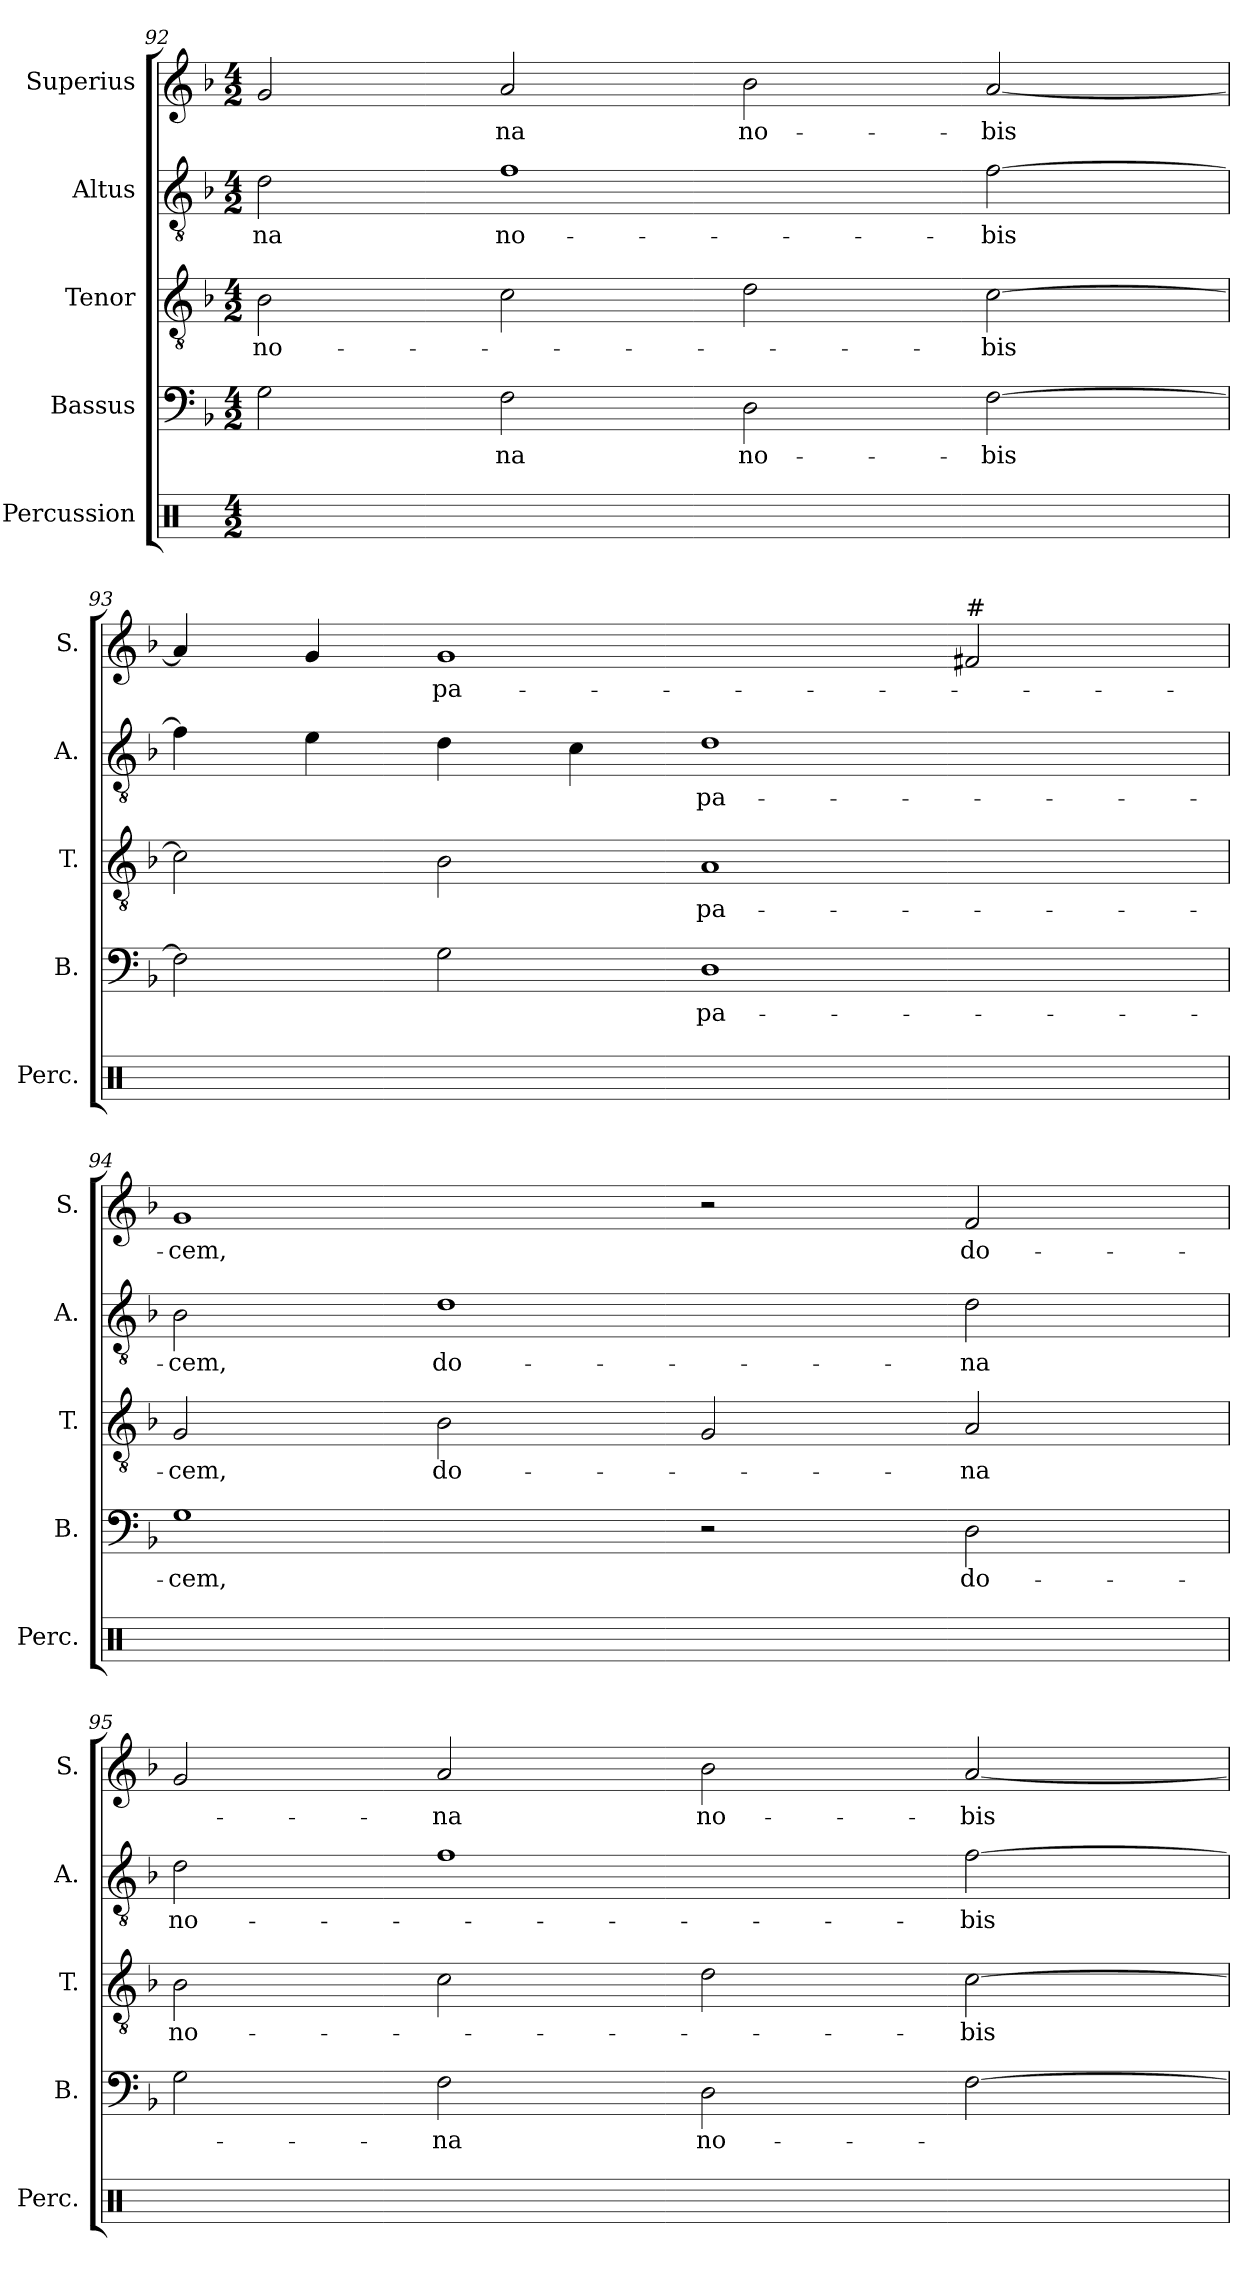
**kern	**kern	**text	**kern	**text	**kern	**text	**kern	**text
*part5	*part4	*part4	*part3	*part3	*part2	*part2	*part1	*part1
*staff5	*staff4	*staff4	*staff3	*staff3	*staff2	*staff2	*staff1	*staff1
*I"Percussion	*I"Bassus	*	*I"Tenor	*	*I"Altus	*	*I"Superius	*
*I'Perc.	*I'B.	*	*I'T.	*	*I'A.	*	*I'S.	*
*clefX	*clefF4	*	*clefGv2	*	*clefGv2	*	*clefG2	*
*	*	*	*ITrd7c12	*	*ITrd7c12	*	*	*
*k[]	*k[b-]	*	*k[b-]	*	*k[b-]	*	*k[b-]	*
*C:	*F:	*	*F:	*	*F:	*	*F:	*
*M4/2	*M4/2	*	*M4/2	*	*M4/2	*	*M4/2	*
=92	=92	=92	=92	=92	=92	=92	=92	=92
!	!	!	!	!LO:LY:b:color=#000000	!	!	!	!
!	!	!	!	!	!	!LO:LY:b:color=#000000	!	!
16Rei/LLyy	2Gi\	.	2BB-i\	no-	2Di\	-na	2gi/	.
16Rei/yy	.	.	.	.	.	.	.	.
16Rei/yy	.	.	.	.	.	.	.	.
16Rei/JJyy	.	.	.	.	.	.	.	.
16Rei/LLyy	.	.	.	.	.	.	.	.
16Rei/yy	.	.	.	.	.	.	.	.
16Rei/yy	.	.	.	.	.	.	.	.
16Rei/JJyy	.	.	.	.	.	.	.	.
!	!	!LO:LY:b:color=#000000	!	!	!	!	!	!
!	!	!	!	!	!	!LO:LY:b:color=#000000	!	!
!	!	!	!	!	!	!	!	!LO:LY:b:color=#000000
16Rei/LLyy	2Fi\	-na	2Ci\	.	1Fi	no-	2ai/	-na
16Rei/yy	.	.	.	.	.	.	.	.
16Rei/yy	.	.	.	.	.	.	.	.
16Rei/JJyy	.	.	.	.	.	.	.	.
16Rei/LLyy	.	.	.	.	.	.	.	.
16Rei/yy	.	.	.	.	.	.	.	.
16Rei/yy	.	.	.	.	.	.	.	.
16Rei/JJyy	.	.	.	.	.	.	.	.
!	!	!LO:LY:b:color=#000000	!	!	!	!	!	!
!	!	!	!	!	!	!	!	!LO:LY:b:color=#000000
16Rei/LLyy	2Di\	no-	2Di\	.	.	.	2b-i\	no-
16Rei/yy	.	.	.	.	.	.	.	.
16Rei/yy	.	.	.	.	.	.	.	.
16Rei/JJyy	.	.	.	.	.	.	.	.
16Rei/LLyy	.	.	.	.	.	.	.	.
16Rei/yy	.	.	.	.	.	.	.	.
16Rei/yy	.	.	.	.	.	.	.	.
16Rei/JJyy	.	.	.	.	.	.	.	.
!	!	!LO:LY:b:color=#000000	!	!	!	!	!	!
!	!	!	!	!LO:LY:b:color=#000000	!	!	!	!
!	!	!	!	!	!	!LO:LY:b:color=#000000	!	!
!	!	!	!	!	!	!	!	!LO:LY:b:color=#000000
16Rei/LLyy	[>2Fi\	-bis	[>2Ci\	-bis	[>2Fi\	-bis	[<2ai/	-bis
16Rei/yy	.	.	.	.	.	.	.	.
16Rei/yy	.	.	.	.	.	.	.	.
16Rei/JJyy	.	.	.	.	.	.	.	.
16Rei/LLyy	.	.	.	.	.	.	.	.
16Rei/yy	.	.	.	.	.	.	.	.
16Rei/yy	.	.	.	.	.	.	.	.
16Rei/JJyy	.	.	.	.	.	.	.	.
!!LO:LB:g=z
=93	=93	=93	=93	=93	=93	=93	=93	=93
16Rei/LLyy	2Fi\]	.	2Ci\]	.	4Fi\]	.	4ai/]	.
16Rei/yy	.	.	.	.	.	.	.	.
16Rei/yy	.	.	.	.	.	.	.	.
16Rei/JJyy	.	.	.	.	.	.	.	.
16Rei/LLyy	.	.	.	.	4Ei\	.	4gi/	.
16Rei/yy	.	.	.	.	.	.	.	.
16Rei/yy	.	.	.	.	.	.	.	.
16Rei/JJyy	.	.	.	.	.	.	.	.
!	!	!	!	!	!	!	!	!LO:LY:b:color=#000000
16Rei/LLyy	2Gi\	.	2BB-i\	.	4Di\	.	1gi	pa-
16Rei/yy	.	.	.	.	.	.	.	.
16Rei/yy	.	.	.	.	.	.	.	.
16Rei/JJyy	.	.	.	.	.	.	.	.
16Rei/LLyy	.	.	.	.	4Ci\	.	.	.
16Rei/yy	.	.	.	.	.	.	.	.
16Rei/yy	.	.	.	.	.	.	.	.
16Rei/JJyy	.	.	.	.	.	.	.	.
!	!	!LO:LY:b:color=#000000	!	!	!	!	!	!
!	!	!	!	!LO:LY:b:color=#000000	!	!	!	!
!	!	!	!	!	!	!LO:LY:b:color=#000000	!	!
16Rei/LLyy	1Di	pa-	1AAi	pa-	1Di	pa-	.	.
16Rei/yy	.	.	.	.	.	.	.	.
16Rei/yy	.	.	.	.	.	.	.	.
16Rei/JJyy	.	.	.	.	.	.	.	.
16Rei/LLyy	.	.	.	.	.	.	.	.
16Rei/yy	.	.	.	.	.	.	.	.
16Rei/yy	.	.	.	.	.	.	.	.
16Rei/JJyy	.	.	.	.	.	.	.	.
!	!	!	!	!	!	!	!LO:TX:a:t=#	!
16Rei/LLyy	.	.	.	.	.	.	2f#j/	.
16Rei/yy	.	.	.	.	.	.	.	.
16Rei/yy	.	.	.	.	.	.	.	.
16Rei/JJyy	.	.	.	.	.	.	.	.
16Rei/LLyy	.	.	.	.	.	.	.	.
16Rei/yy	.	.	.	.	.	.	.	.
16Rei/yy	.	.	.	.	.	.	.	.
16Rei/JJyy	.	.	.	.	.	.	.	.
=94	=94	=94	=94	=94	=94	=94	=94	=94
!	!	!LO:LY:b:color=#000000	!	!	!	!	!	!
!	!	!	!	!LO:LY:b:color=#000000	!	!	!	!
!	!	!	!	!	!	!LO:LY:b:color=#000000	!	!
!	!	!	!	!	!	!	!	!LO:LY:b:color=#000000
16Rei/LLyy	1Gi	-cem,	2GGi/	-cem,	2BB-i\	-cem,	1gi	-cem,
16Rei/yy	.	.	.	.	.	.	.	.
16Rei/yy	.	.	.	.	.	.	.	.
16Rei/JJyy	.	.	.	.	.	.	.	.
16Rei/LLyy	.	.	.	.	.	.	.	.
16Rei/yy	.	.	.	.	.	.	.	.
16Rei/yy	.	.	.	.	.	.	.	.
16Rei/JJyy	.	.	.	.	.	.	.	.
!	!	!	!	!LO:LY:b:color=#000000	!	!	!	!
!	!	!	!	!	!	!LO:LY:b:color=#000000	!	!
16Rei/LLyy	.	.	2BB-i\	do-	1Di	do-	.	.
16Rei/yy	.	.	.	.	.	.	.	.
16Rei/yy	.	.	.	.	.	.	.	.
16Rei/JJyy	.	.	.	.	.	.	.	.
16Rei/LLyy	.	.	.	.	.	.	.	.
16Rei/yy	.	.	.	.	.	.	.	.
16Rei/yy	.	.	.	.	.	.	.	.
16Rei/JJyy	.	.	.	.	.	.	.	.
16Rei/LLyy	2r	.	2GGi/	.	.	.	2r	.
16Rei/yy	.	.	.	.	.	.	.	.
16Rei/yy	.	.	.	.	.	.	.	.
16Rei/JJyy	.	.	.	.	.	.	.	.
16Rei/LLyy	.	.	.	.	.	.	.	.
16Rei/yy	.	.	.	.	.	.	.	.
16Rei/yy	.	.	.	.	.	.	.	.
16Rei/JJyy	.	.	.	.	.	.	.	.
!	!	!LO:LY:b:color=#000000	!	!	!	!	!	!
!	!	!	!	!LO:LY:b:color=#000000	!	!	!	!
!	!	!	!	!	!	!LO:LY:b:color=#000000	!	!
!	!	!	!	!	!	!	!	!LO:LY:b:color=#000000
16Rei/LLyy	2Di\	do-	2AAi/	-na	2Di\	-na	2fi/	do-
16Rei/yy	.	.	.	.	.	.	.	.
16Rei/yy	.	.	.	.	.	.	.	.
16Rei/JJyy	.	.	.	.	.	.	.	.
16Rei/LLyy	.	.	.	.	.	.	.	.
16Rei/yy	.	.	.	.	.	.	.	.
16Rei/yy	.	.	.	.	.	.	.	.
16Rei/JJyy	.	.	.	.	.	.	.	.
=95	=95	=95	=95	=95	=95	=95	=95	=95
!	!	!	!	!LO:LY:b:color=#000000	!	!	!	!
!	!	!	!	!	!	!LO:LY:b:color=#000000	!	!
16Rei/LLyy	2Gi\	.	2BB-i\	no-	2Di\	no-	2gi/	.
16Rei/yy	.	.	.	.	.	.	.	.
16Rei/yy	.	.	.	.	.	.	.	.
16Rei/JJyy	.	.	.	.	.	.	.	.
16Rei/LLyy	.	.	.	.	.	.	.	.
16Rei/yy	.	.	.	.	.	.	.	.
16Rei/yy	.	.	.	.	.	.	.	.
16Rei/JJyy	.	.	.	.	.	.	.	.
!	!	!LO:LY:b:color=#000000	!	!	!	!	!	!
!	!	!	!	!	!	!	!	!LO:LY:b:color=#000000
16Rei/LLyy	2Fi\	-na	2Ci\	.	1Fi	.	2ai/	-na
16Rei/yy	.	.	.	.	.	.	.	.
16Rei/yy	.	.	.	.	.	.	.	.
16Rei/JJyy	.	.	.	.	.	.	.	.
16Rei/LLyy	.	.	.	.	.	.	.	.
16Rei/yy	.	.	.	.	.	.	.	.
16Rei/yy	.	.	.	.	.	.	.	.
16Rei/JJyy	.	.	.	.	.	.	.	.
!	!	!LO:LY:b:color=#000000	!	!	!	!	!	!
!	!	!	!	!	!	!	!	!LO:LY:b:color=#000000
16Rei/LLyy	2Di\	no-	2Di\	.	.	.	2b-i\	no-
16Rei/yy	.	.	.	.	.	.	.	.
16Rei/yy	.	.	.	.	.	.	.	.
16Rei/JJyy	.	.	.	.	.	.	.	.
16Rei/LLyy	.	.	.	.	.	.	.	.
16Rei/yy	.	.	.	.	.	.	.	.
16Rei/yy	.	.	.	.	.	.	.	.
16Rei/JJyy	.	.	.	.	.	.	.	.
!	!	!	!	!LO:LY:b:color=#000000	!	!	!	!
!	!	!	!	!	!	!LO:LY:b:color=#000000	!	!
!	!	!	!	!	!	!	!	!LO:LY:b:color=#000000
16Rei/LLyy	[>2Fi\	.	[>2Ci\	-bis	[>2Fi\	-bis	[<2ai/	-bis
16Rei/yy	.	.	.	.	.	.	.	.
16Rei/yy	.	.	.	.	.	.	.	.
16Rei/JJyy	.	.	.	.	.	.	.	.
16Rei/LLyy	.	.	.	.	.	.	.	.
16Rei/yy	.	.	.	.	.	.	.	.
16Rei/yy	.	.	.	.	.	.	.	.
16Rei/JJyy	.	.	.	.	.	.	.	.
=	=	=	=	=	=	=	=	=
*-	*-	*-	*-	*-	*-	*-	*-	*-
